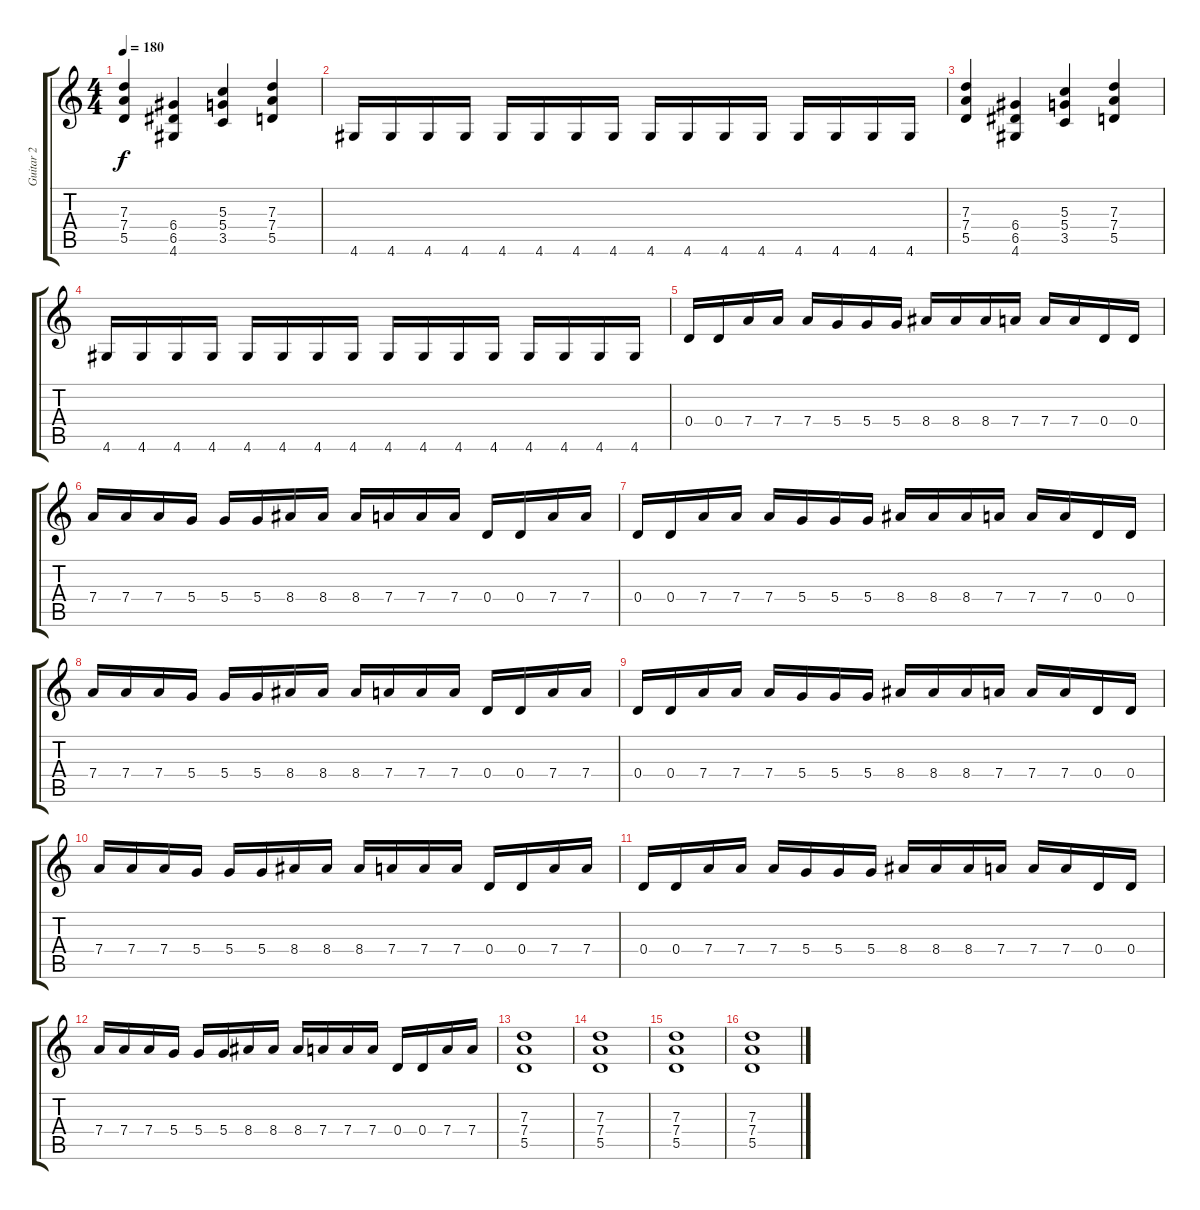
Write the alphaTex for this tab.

\track ("Guitar 2" "Guitar 2") {instrument distortionguitar}
\staff {score tabs}
\tuning (E4 B3 G3 D3 A2 E2) {hide}
\ts (4 4)
\tempo 180
\clef g2
\ks c
(7.3 7.4 5.5).4{dy f} (6.4 6.5 4.6).4 (5.3 5.4 3.5).4 (7.3 7.4 5.5).4 |
4.6.16 4.6.16 4.6.16 4.6.16 4.6.16 4.6.16 4.6.16 4.6.16 4.6.16 4.6.16 4.6.16 4.6.16 4.6.16 4.6.16 4.6.16 4.6.16 |
(7.3 7.4 5.5).4 (6.4 6.5 4.6).4 (5.3 5.4 3.5).4 (7.3 7.4 5.5).4 |
4.6.16 4.6.16 4.6.16 4.6.16 4.6.16 4.6.16 4.6.16 4.6.16 4.6.16 4.6.16 4.6.16 4.6.16 4.6.16 4.6.16 4.6.16 4.6.16 |
0.4.16 0.4.16 7.4.16 7.4.16 7.4.16 5.4.16 5.4.16 5.4.16 8.4.16 8.4.16 8.4.16 7.4.16 7.4.16 7.4.16 0.4.16 0.4.16 |
7.4.16 7.4.16 7.4.16 5.4.16 5.4.16 5.4.16 8.4.16 8.4.16 8.4.16 7.4.16 7.4.16 7.4.16 0.4.16 0.4.16 7.4.16 7.4.16 |
0.4.16 0.4.16 7.4.16 7.4.16 7.4.16 5.4.16 5.4.16 5.4.16 8.4.16 8.4.16 8.4.16 7.4.16 7.4.16 7.4.16 0.4.16 0.4.16 |
7.4.16 7.4.16 7.4.16 5.4.16 5.4.16 5.4.16 8.4.16 8.4.16 8.4.16 7.4.16 7.4.16 7.4.16 0.4.16 0.4.16 7.4.16 7.4.16 |
0.4.16 0.4.16 7.4.16 7.4.16 7.4.16 5.4.16 5.4.16 5.4.16 8.4.16 8.4.16 8.4.16 7.4.16 7.4.16 7.4.16 0.4.16 0.4.16 |
7.4.16 7.4.16 7.4.16 5.4.16 5.4.16 5.4.16 8.4.16 8.4.16 8.4.16 7.4.16 7.4.16 7.4.16 0.4.16 0.4.16 7.4.16 7.4.16 |
0.4.16 0.4.16 7.4.16 7.4.16 7.4.16 5.4.16 5.4.16 5.4.16 8.4.16 8.4.16 8.4.16 7.4.16 7.4.16 7.4.16 0.4.16 0.4.16 |
7.4.16 7.4.16 7.4.16 5.4.16 5.4.16 5.4.16 8.4.16 8.4.16 8.4.16 7.4.16 7.4.16 7.4.16 0.4.16 0.4.16 7.4.16 7.4.16 |
(7.3 7.4 5.5).1 |
(7.3 7.4 5.5).1 |
(7.3 7.4 5.5).1 |
(7.3 7.4 5.5).1
